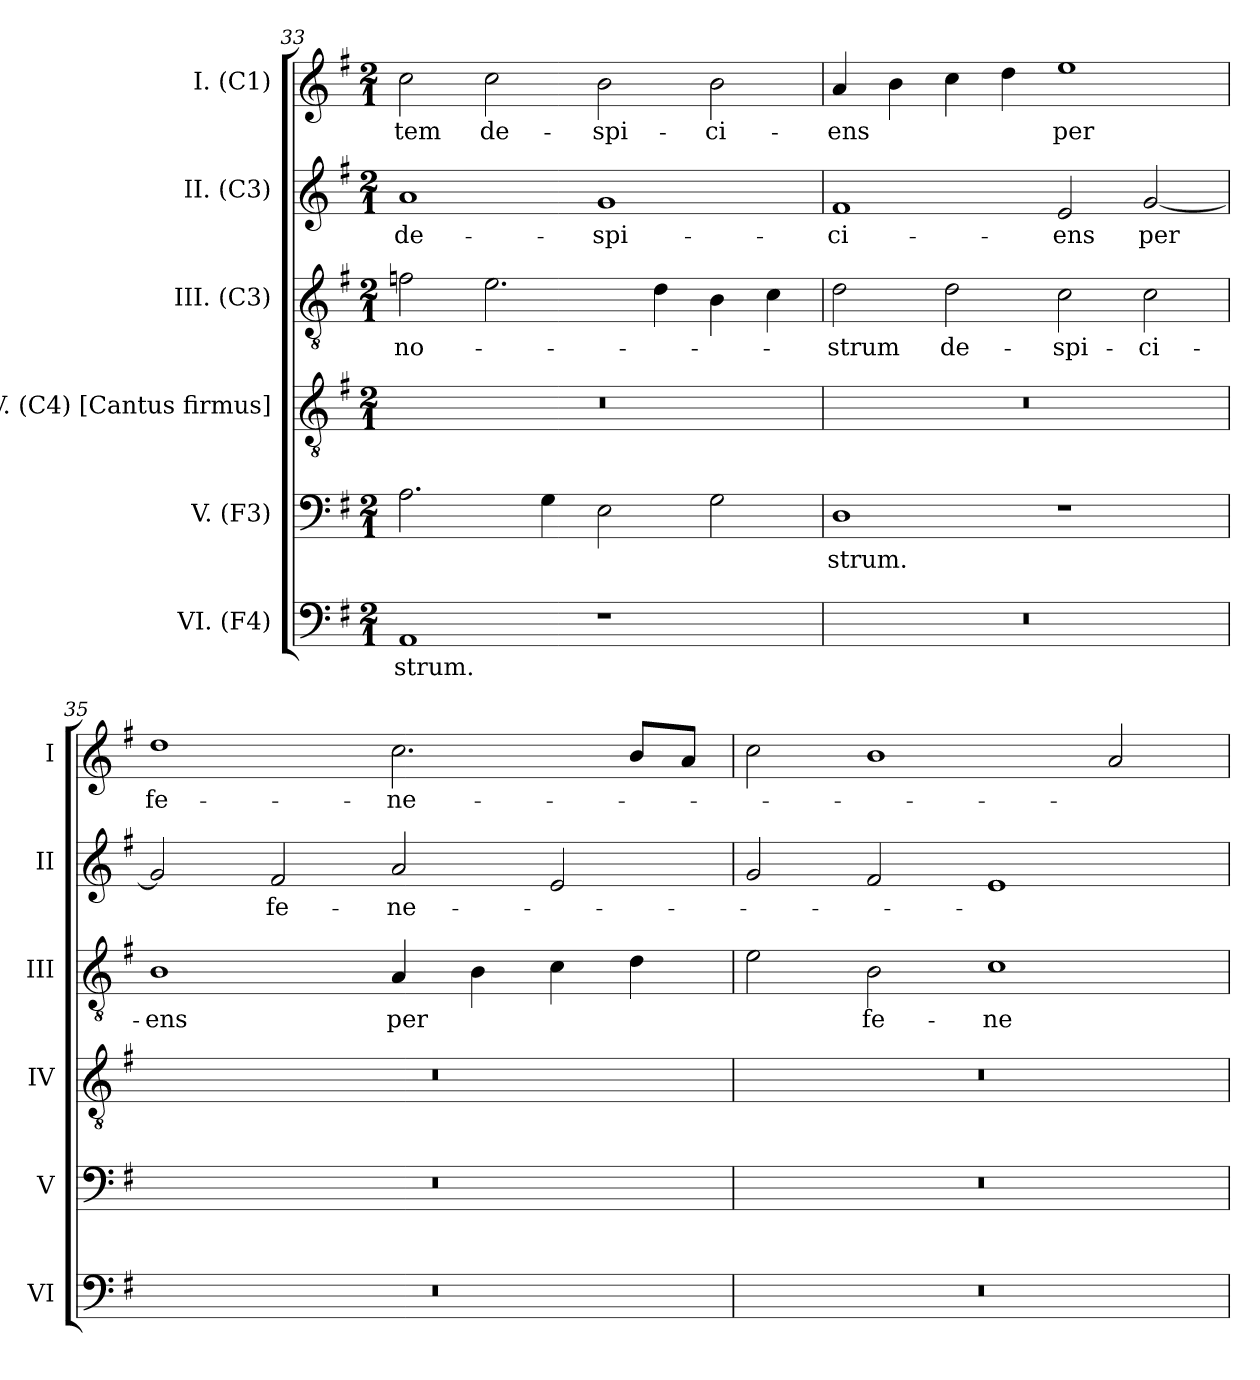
**kern	**text	**kern	**text	**kern	**kern	**text	**kern	**text	**kern	**text
*part6	*part6	*part5	*part5	*part4	*part3	*part3	*part2	*part2	*part1	*part1
*staff6	*staff6	*staff5	*staff5	*staff4	*staff3	*staff3	*staff2	*staff2	*staff1	*staff1
*I"VI. (F4)	*	*I"V. (F3)	*	*I"IV. (C4) [Cantus firmus]	*I"III. (C3)	*	*I"II. (C3)	*	*I"I. (C1)	*
*I'VI	*	*I'V	*	*I'IV	*I'III	*	*I'II	*	*I'I	*
!!LO:LB:g=z
*clefF4	*	*clefF4	*	*clefGv2	*clefGv2	*	*clefG2	*	*clefG2	*
*	*	*	*	*ITrd7c12	*	*	*	*	*	*
*k[f#]	*	*k[f#]	*	*k[f#]	*k[f#]	*	*k[f#]	*	*k[f#]	*
*G:	*	*G:	*	*G:	*G:	*	*G:	*	*G:	*
*M2/1	*	*M2/1	*	*M2/1	*M2/1	*	*M2/1	*	*M2/1	*
=33	=33	=33	=33	=33	=33	=33	=33	=33	=33	=33
!	!LO:LY:b:color=#000000	!	!	!LO:N:vis=1	!	!	!	!	!	!
!	!	!	!	!	!	!LO:LY:b:color=#000000	!	!	!	!
!	!	!	!	!	!	!	!	!LO:LY:b:color=#000000	!	!
!	!	!	!	!	!	!	!	!	!	!LO:LY:b:color=#000000
1AAi	-strum.	2.Ai\	.	0r	2fni\	no-	1ai	de-	2cci\	-tem
!	!	!	!	!	!	!	!	!	!	!LO:LY:b:color=#000000
.	.	.	.	.	2.ei\	.	.	.	2cci\	de-
.	.	4Gi\	.	.	.	.	.	.	.	.
!	!	!	!	!	!	!	!	!LO:LY:b:color=#000000	!	!
!	!	!	!	!	!	!	!	!	!	!LO:LY:b:color=#000000
1r	.	2Ei\	.	.	.	.	1gi	-spi-	2bi\	-spi-
.	.	.	.	.	4di\	.	.	.	.	.
!	!	!	!	!	!	!	!	!	!	!LO:LY:b:color=#000000
.	.	2Gi\	.	.	4Bi\	.	.	.	2bi\	-ci-
.	.	.	.	.	4ci\	.	.	.	.	.
=34	=34	=34	=34	=34	=34	=34	=34	=34	=34	=34
!LO:N:vis=1	!	!	!	!	!	!	!	!	!	!
!	!	!	!LO:LY:b:color=#000000	!LO:N:vis=1	!	!	!	!	!	!
!	!	!	!	!	!	!LO:LY:b:color=#000000	!	!	!	!
!	!	!	!	!	!	!	!	!LO:LY:b:color=#000000	!	!
!	!	!	!	!	!	!	!	!	!	!LO:LY:b:color=#000000
0r	.	1Di	-strum.	0r	2di\	-strum	1f#i	-ci-	4ai/	-ens
.	.	.	.	.	.	.	.	.	4bi\	.
!	!	!	!	!	!	!LO:LY:b:color=#000000	!	!	!	!
.	.	.	.	.	2di\	de-	.	.	4cci\	.
.	.	.	.	.	.	.	.	.	4ddi\	.
!	!	!	!	!	!	!LO:LY:b:color=#000000	!	!	!	!
!	!	!	!	!	!	!	!	!LO:LY:b:color=#000000	!	!
!	!	!	!	!	!	!	!	!	!	!LO:LY:b:color=#000000
.	.	1r	.	.	2ci\	-spi-	2ei/	-ens	1eei	per
!	!	!	!	!	!	!LO:LY:b:color=#000000	!	!	!	!
!	!	!	!	!	!	!	!	!LO:LY:b:color=#000000	!	!
.	.	.	.	.	2ci\	-ci-	[2gi/	per	.	.
=35	=35	=35	=35	=35	=35	=35	=35	=35	=35	=35
!LO:N:vis=1	!	!LO:N:vis=1	!	!LO:N:vis=1	!	!	!	!	!	!
!	!	!	!	!	!	!LO:LY:b:color=#000000	!	!	!	!
!	!	!	!	!	!	!	!	!	!	!LO:LY:b:color=#000000
0r	.	0r	.	0r	1Bi	-ens	2gi/]	.	1ddi	fe-
!	!	!	!	!	!	!	!	!LO:LY:b:color=#000000	!	!
.	.	.	.	.	.	.	2f#i/	fe-	.	.
!	!	!	!	!	!	!LO:LY:b:color=#000000	!	!	!	!
!	!	!	!	!	!	!	!	!LO:LY:b:color=#000000	!	!
!	!	!	!	!	!	!	!	!	!	!LO:LY:b:color=#000000
.	.	.	.	.	4Ai/	per	2ai/	-ne-	2.cci\	-ne-
.	.	.	.	.	4Bi\	.	.	.	.	.
.	.	.	.	.	4ci\	.	2ei/	.	.	.
.	.	.	.	.	4di\	.	.	.	8bi/L	.
.	.	.	.	.	.	.	.	.	8ai/J	.
=36	=36	=36	=36	=36	=36	=36	=36	=36	=36	=36
!LO:N:vis=1	!	!LO:N:vis=1	!	!LO:N:vis=1	!	!	!	!	!	!
0r	.	0r	.	0r	2ei\	.	2gi/	.	2cci\	.
!	!	!	!	!	!	!LO:LY:b:color=#000000	!	!	!	!
.	.	.	.	.	2Bi\	fe-	2f#i/	.	1bi	.
!	!	!	!	!	!	!LO:LY:b:color=#000000	!	!	!	!
.	.	.	.	.	1ci	-ne-	1ei	.	.	.
.	.	.	.	.	.	.	.	.	2ai/	.
=	=	=	=	=	=	=	=	=	=	=
*-	*-	*-	*-	*-	*-	*-	*-	*-	*-	*-
